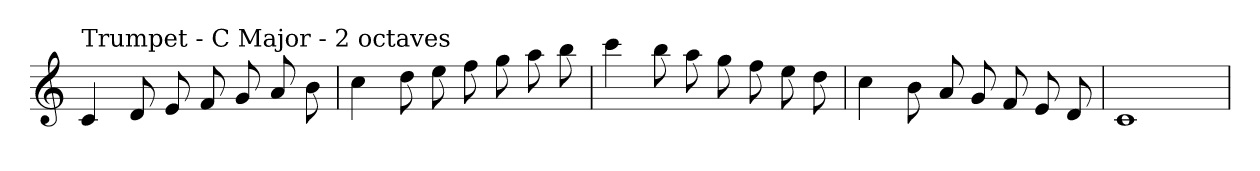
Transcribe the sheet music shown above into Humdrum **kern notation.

**kern
*part1
*staff1
*clefG2
*k[]
*C:
=
!LO:TX:a:t=Trumpet - C Major - 2 octaves
4c
8d
8e
8f
8g
8a
8b
=
4cc
8dd
8ee
8ff
8gg
8aa
8bb
=
4ccc
8bb
8aa
8gg
8ff
8ee
8dd
=
4cc
8b
8a
8g
8f
8e
8d
=
1c
=
*-
